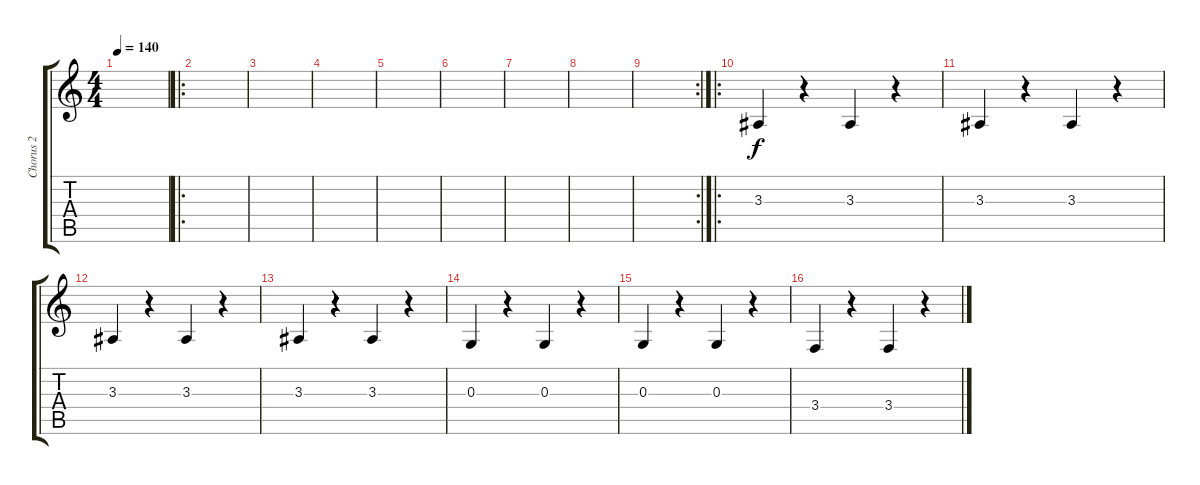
\track ("Chorus 2" "Chorus 2") {instrument synthvoice}
\staff {score tabs}
\tuning (E4 B3 G3 D3 A2 E2) {hide}
\ts (4 4)
\tempo 140
\clef g2
\ks c
|
\ro
|
|
|
|
|
|
|
\rc 2
|
\ro
3.3.4 r.4 3.3.4 r.4 |
3.3.4 r.4 3.3.4 r.4 |
3.3.4 r.4 3.3.4 r.4 |
3.3.4 r.4 3.3.4 r.4 |
0.3.4{dy f} r.4 0.3.4 r.4 |
0.3.4 r.4 0.3.4 r.4 |
3.4.4 r.4 3.4.4 r.4
